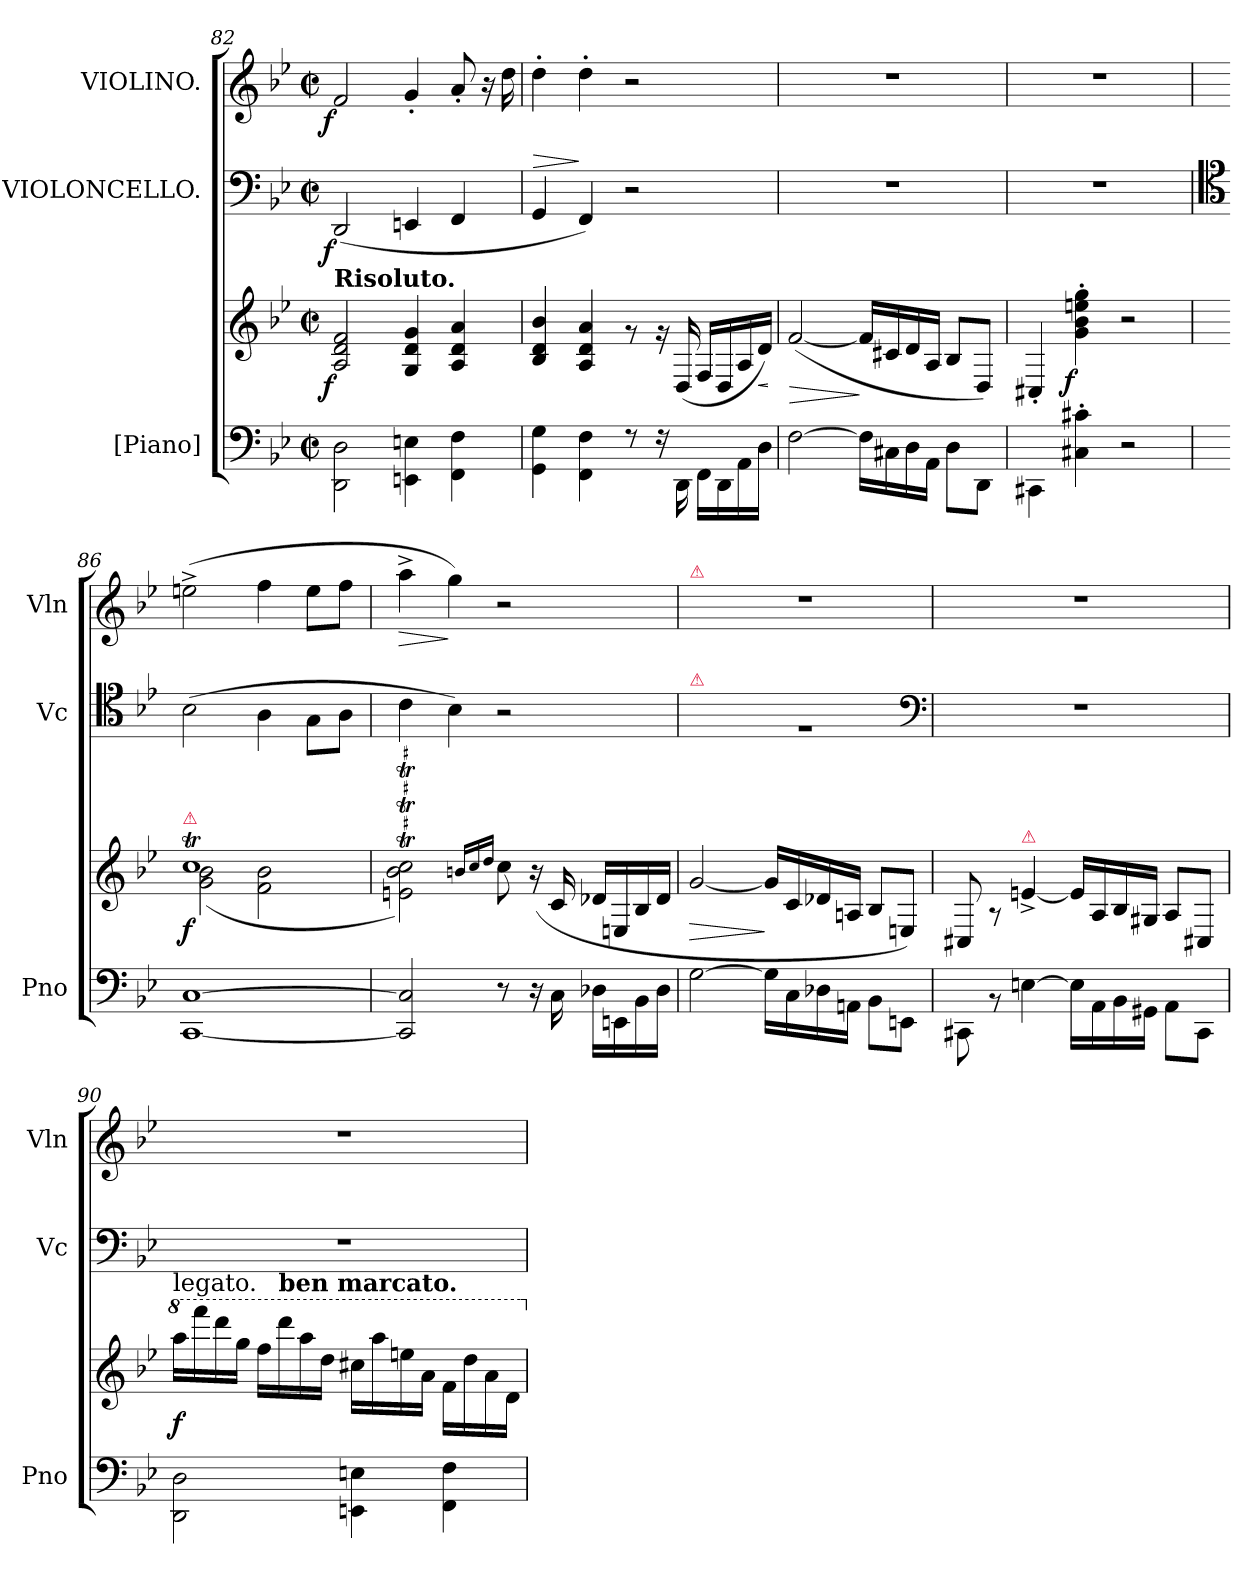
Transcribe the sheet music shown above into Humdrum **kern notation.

**kern	**kern	**dynam	**kern	**dynam	**kern	**dynam
*part3	*part3	*part3	*part2	*part2	*part1	*part1
*staff4	*staff3	*staff3/4	*staff2	*staff2	*staff1	*staff1
*I"[Piano]	*	*	*I"VIOLONCELLO.	*	*I"VIOLINO.	*
*I'Pno	*	*	*I'Vc	*	*I'Vln	*
*clefF4	*clefG2	*	*clefF4	*	*clefG2	*
*k[b-e-]	*k[b-e-]	*	*k[b-e-]	*	*k[b-e-]	*
*g:	*g:	*	*g:	*	*g:	*
*M2/2	*M2/2	*	*M2/2	*	*M2/2	*
*met(c|)	*met(c|)	*	*met(c|)	*	*met(c|)	*
=82	=82	=82	=82	=82	=82	=82
!	!LO:TX:a:B:t=Risoluto.	!	!	!	!	!
!	!	!LO:DY:rj	!	!LO:DY:rj	!	!LO:DY:rj
2DD\ 2D\	2A/ 2d/ 2f/	f	(2DD	f	2f	f
4EEn\ 4En\	4G/ 4d/ 4g/	.	4EEn	.	4g'<	.
4FF\ 4F\	4A/ 4d/ 4a/	.	4FF	.	8a'<	.
.	.	.	.	.	16r	.
.	.	.	.	.	16dd	.
=83	=83	=83	=83	=83	=83	=83
!	!	!	!	!LO:HP:a	!	!
4GG\ 4G\	4B- 4d 4b-	.	4GG	>	4dd'>	.
4FF\ 4F\	4A 4d 4a	.	4FF)	]	4dd'>	.
8rF	8rg	.	2r	.	2r	.
16rF	16rg	.	.	.	.	.
16DD\	(>16D/	.	.	.	.	.
16FF\LL	16F/LL	.	.	.	.	.
16DD\	16D/	.	.	.	.	.
16AA\	16A/	.	.	.	.	.
16DJJ	16dJJ)	<	.	.	.	.
.	.	[	.	.	.	.
=84	=84	=84	=84	=84	=84	=84
[2F	(>[2f	>	1rF	.	1rdd	.
16F\LL]	16fLL]	]	.	.	.	.
16C#X	16c#X	.	.	.	.	.
16D	16d	.	.	.	.	.
16AA\JJ	16A/JJ	.	.	.	.	.
8D\L	8B-/L	.	.	.	.	.
8DD\J	8D/J)	.	.	.	.	.
=85	=85	=85	=85	=85	=85	=85
4CC#X\	4C#X'>	.	1rF	.	1rdd	.
!	!	!LO:DY:rj	!	!	!	!
4C#X'> 4c#X'>	4g' 4b-' 4een' 4gg'	f	.	.	.	.
2r	2r	.	.	.	.	.
=86	=86	=86	=86	=86	=86	=86
*	*	*	*clefC4	*	*	*
*	*^	*	*	*	*	*
!	!LO:TX:a:color=crimson:t=⚠	!	!	!	!	!	!
[1CC [1C	1ccT	(>2g 2b-	f	(2B-	.	(>2een^<	.
.	.	2f 2b-	.	4A	.	4ff	.
.	.	.	.	8G\L	.	8eeL	.
.	.	.	.	8A\J	.	8ffJ	.
*	*v	*v	*	*	*	*	*
=87	=87	=87	=87	=87	=87	=87
!	!	!	!	!	!	!LO:HP:b
2CC] 2C]	2enT\ 2b-T\ 2ccT\)	.	4c	.	4aa^<	>
.	.	.	4B-)	.	4gg)	]
.	16qqbn/LL	.	.	.	.	.
.	16qqcc/	.	.	.	.	.
.	16qqdd/JJ	.	.	.	.	.
8r	8cc	.	2r	.	2r	.
16r	(>16r	.	.	.	.	.
16C\	16c	.	.	.	.	.
16D-X\LL	16d-XLL	.	.	.	.	.
16EEn\	16En/	.	.	.	.	.
16BB-\	16B-/	.	.	.	.	.
16D-JJ	16d-JJ	.	.	.	.	.
=88	=88	=88	=88	=88	=88	=88
!	!	!	!	!	!LO:TX:a:color=crimson:t=⚠	!
!	!	!	!LO:TX:a:color=crimson:t=⚠	!	!	!
[2G	[2g	>	1rF	.	1rdd	.
16G\LL]	16gLL]	]	.	.	.	.
16C	16c	.	.	.	.	.
16D-X	16d-X	.	.	.	.	.
16AAn\JJ	16An/JJ	.	.	.	.	.
8BB-\L	8B-/L	.	.	.	.	.
8EEn\J	8En/J)	.	.	.	.	.
*	*	*	*clefF4	*	*	*
=89	=89	=89	=89	=89	=89	=89
8CC#X\	8C#X	.	1rF	.	1rdd	.
8rBB	8rA	.	.	.	.	.
!	!LO:TX:a:color=crimson:t=⚠	!	!	!	!	!
[4En	[4en^<	.	.	.	.	.
16E\LL]	16eLL]	.	.	.	.	.
16AA\	16A/	.	.	.	.	.
16BB-\	16B-/	.	.	.	.	.
16GG#XJJ	16G#XJJ	.	.	.	.	.
8AA\L	8A/L	.	.	.	.	.
8CC#J	8C#XJ	.	.	.	.	.
=90	=90	=90	=90	=90	=90	=90
*	*8va	*	*	*	*	*
!	!LO:TX:a:t=legato.	!	!	!	!	!
2DD\ 2D\	16aaaLL	f	1rF	.	1rdd	.
.	16ffff	.	.	.	.	.
.	16dddd	.	.	.	.	.
.	16gggJJ	.	.	.	.	.
.	16fffLL	.	.	.	.	.
!	!LO:TX:a:B:t=ben marcato.	!	!	!	!	!
.	16dddd	.	.	.	.	.
.	16aaa	.	.	.	.	.
.	16dddJJ	.	.	.	.	.
4EEn\ 4En\	16ccc#XLL	.	.	.	.	.
.	16aaa	.	.	.	.	.
.	16eeen	.	.	.	.	.
.	16aaJJ	.	.	.	.	.
4FF\ 4F\	16ff\LL	.	.	.	.	.
.	16ddd	.	.	.	.	.
.	16aa	.	.	.	.	.
.	16ddJJ	.	.	.	.	.
*	*X8va	*	*	*	*	*
=	=	=	=	=	=	=
*-	*-	*-	*-	*-	*-	*-
